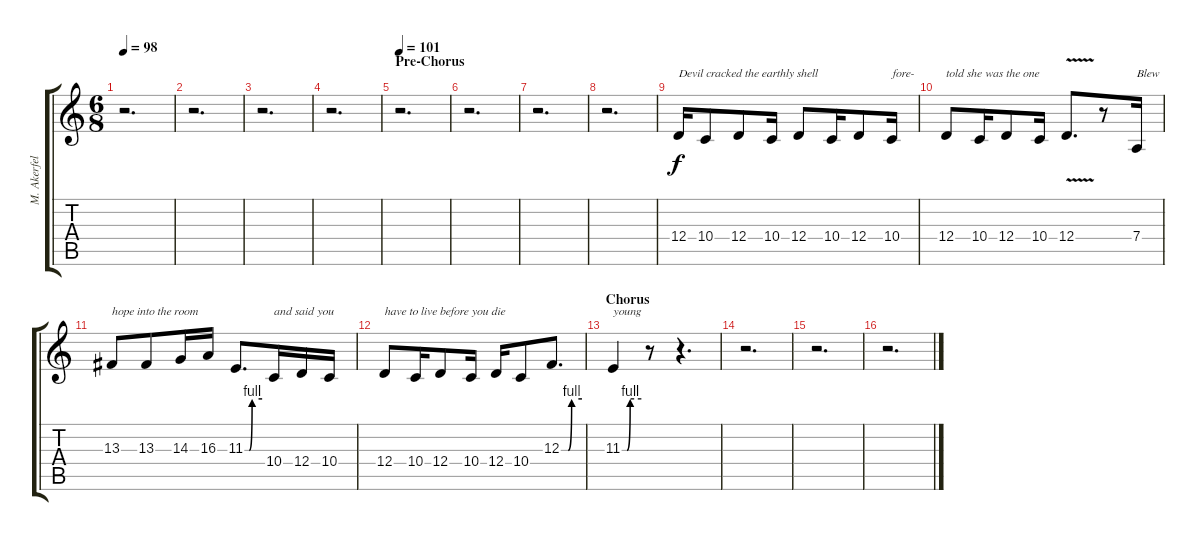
\track ("M. Akerfeldt (Vocals)" "M. Akerfel") {instrument oboe}
\staff {score tabs}
\tuning (E4 A3 F3 D3 A2 D2) {hide}
\ts (6 8)
\tempo 98
\clef g2
\ks c
r.2{d dy f} |
r.2{d} |
r.2{d} |
r.2{d} |
\section ("" "Pre-Chorus")
\tempo 101
r.2{d} |
r.2{d} |
r.2{d} |
r.2{d} |
12.4.16{txt "Devil cracked the earthly shell"} 10.4.8 12.4.8 10.4.16 12.4.8 10.4.16 12.4.8 10.4.16{txt "fore-"} |
12.4.8{txt "told she was the one"} 10.4.16 12.4.8 10.4.16 12.4{v}.8{d} r.8 7.4.16{txt "Blew"} |
13.3.8{txt "hope into the room"} 13.3.8 14.3.16 16.3.16 11.3{be (custom 0 0 15 0 25 4 60 4)}.8{d} 10.4.16{txt "and said you"} 12.4.16 10.4.16 |
12.4.8{txt "have to live before you die"} 10.4.16 12.4.8 10.4.16 12.4.16 10.4.8 12.3{be (custom 0 0 20 0 30 4 60 4)}.8{d} |
\section ("" "Chorus")
11.3{be (custom 0 0 15 0 25 4 60 4)}.4{txt "young"} r.8 r.4{d} |
r.2{d} |
r.2{d} |
r.2{d}
